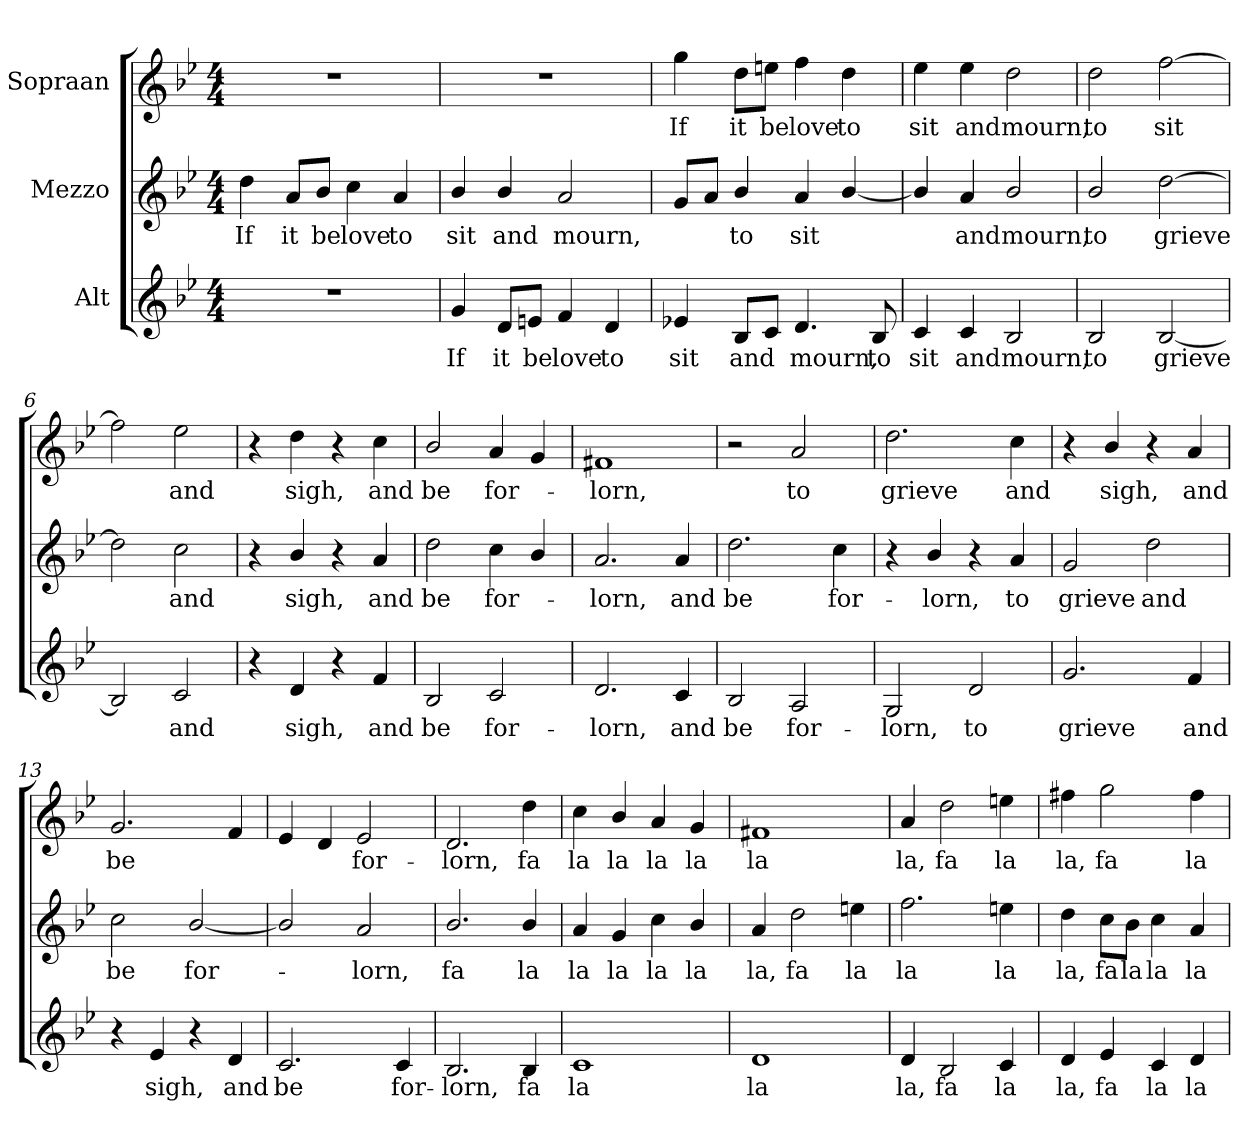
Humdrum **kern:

**kern	**text	**kern	**text	**kern	**text
*part3	*part3	*part2	*part2	*part1	*part1
*staff3	*staff3	*staff2	*staff2	*staff1	*staff1
*I"Alt	*	*I"Mezzo	*	*I"Sopraan	*
*clefG2	*	*clefG2	*	*clefG2	*
*k[b-e-]	*	*k[b-e-]	*	*k[b-e-]	*
*B-:	*	*B-:	*	*B-:	*
*M4/4	*	*M4/4	*	*M4/4	*
=1	=1	=1	=1	=1	=1
!	!	!	!LO:LY:b	!	!
1r	.	4dd\	If	1r	.
!	!	!	!LO:LY:b	!	!
.	.	8a/L	it	.	.
!	!	!	!LO:LY:b	!	!
.	.	8b-/J	be	.	.
!	!	!	!LO:LY:b	!	!
.	.	4cc\	love	.	.
!	!	!	!LO:LY:b	!	!
.	.	4a/	to	.	.
=2	=2	=2	=2	=2	=2
!	!LO:LY:b	!	!LO:LY:b	!	!
4g/	If	4b-/	sit	1r	.
!	!LO:LY:b	!	!LO:LY:b	!	!
8d/L	it	4b-/	and	.	.
!	!LO:LY:b	!	!	!	!
8en/J	be	.	.	.	.
!	!LO:LY:b	!	!LO:LY:b	!	!
4f/	love	2a/	mourn,	.	.
!	!LO:LY:b	!	!	!	!
4d/	to	.	.	.	.
=3	=3	=3	=3	=3	=3
!	!LO:LY:b	!	!	!	!LO:LY:b
4e-X/	sit	8g/L	.	4gg\	If
.	.	8a/J	.	.	.
!	!LO:LY:b	!	!LO:LY:b	!	!LO:LY:b
8B-/L	and	4b-/	to	8dd\L	it
!	!	!	!	!	!LO:LY:b
8c/J	.	.	.	8een\J	be
!	!LO:LY:b	!	!LO:LY:b	!	!LO:LY:b
4.d/	mourn,	4a/	sit	4ff\	love
!	!	!	!	!	!LO:LY:b
.	.	[4b-/	.	4dd\	to
!	!LO:LY:b	!	!	!	!
8B-/	to	.	.	.	.
=4	=4	=4	=4	=4	=4
!	!LO:LY:b	!	!	!	!LO:LY:b
4c/	sit	4b-/]	.	4ee-\	sit
!	!LO:LY:b	!	!LO:LY:b	!	!LO:LY:b
4c/	and	4a/	and	4ee-\	and
!	!LO:LY:b	!	!LO:LY:b	!	!LO:LY:b
2B-/	mourn,	2b-/	mourn,	2dd\	mourn,
!!LO:LB:g=z
=5	=5	=5	=5	=5	=5
!	!LO:LY:b	!	!LO:LY:b	!	!LO:LY:b
2B-/	to	2b-/	to	2dd\	to
!	!LO:LY:b	!	!LO:LY:b	!	!LO:LY:b
[2B-/	grieve	[2dd\	grieve	[2ff\	sit
=6	=6	=6	=6	=6	=6
2B-/]	.	2dd\]	.	2ff\]	.
!	!LO:LY:b	!	!LO:LY:b	!	!LO:LY:b
2c/	and	2cc\	and	2ee-\	and
=7	=7	=7	=7	=7	=7
4r	.	4r	.	4r	.
!	!LO:LY:b	!	!LO:LY:b	!	!LO:LY:b
4d/	sigh,	4b-/	sigh,	4dd\	sigh,
4r	.	4r	.	4r	.
!	!LO:LY:b	!	!LO:LY:b	!	!LO:LY:b
4f/	and	4a/	and	4cc\	and
=8	=8	=8	=8	=8	=8
!	!LO:LY:b	!	!LO:LY:b	!	!LO:LY:b
2B-/	be	2dd\	be	2b-/	be
!	!LO:LY:b	!	!LO:LY:b	!	!LO:LY:b
2c/	for-	4cc\	for-	4a/	for-
.	.	4b-/	.	4g/	.
=9	=9	=9	=9	=9	=9
!	!LO:LY:b	!	!LO:LY:b	!	!LO:LY:b
2.d/	-lorn,	2.a/	-lorn,	1f#X	-lorn,
!	!LO:LY:b	!	!LO:LY:b	!	!
4c/	and	4a/	and	.	.
=10	=10	=10	=10	=10	=10
!	!LO:LY:b	!	!LO:LY:b	!	!
2B-/	be	2.dd\	be	2r	.
!	!LO:LY:b	!	!	!	!LO:LY:b
2A/	for-	.	.	2a/	to
!	!	!	!LO:LY:b	!	!
.	.	4cc\	for-	.	.
!!LO:LB:g=z
=11	=11	=11	=11	=11	=11
!	!LO:LY:b	!	!	!	!LO:LY:b
2G/	-lorn,	4r	.	2.dd\	grieve
!	!	!	!LO:LY:b	!	!
.	.	4b-/	-lorn,	.	.
!	!LO:LY:b	!	!	!	!
2d/	to	4r	.	.	.
!	!	!	!LO:LY:b	!	!LO:LY:b
.	.	4a/	to	4cc\	and
=12	=12	=12	=12	=12	=12
!	!LO:LY:b	!	!LO:LY:b	!	!
2.g/	grieve	2g/	grieve	4r	.
!	!	!	!	!	!LO:LY:b
.	.	.	.	4b-/	sigh,
!	!	!	!LO:LY:b	!	!
.	.	2dd\	and	4r	.
!	!LO:LY:b	!	!	!	!LO:LY:b
4f/	and	.	.	4a/	and
=13	=13	=13	=13	=13	=13
!	!	!	!LO:LY:b	!	!LO:LY:b
4r	.	2cc\	be	2.g/	be
!	!LO:LY:b	!	!	!	!
4e-/	sigh,	.	.	.	.
!	!	!	!LO:LY:b	!	!
4r	.	[2b-/	for-	.	.
!	!LO:LY:b	!	!	!	!
4d/	and	.	.	4f/	.
=14	=14	=14	=14	=14	=14
!	!LO:LY:b	!	!	!	!
2.c/	be	2b-/]	.	4e-/	.
.	.	.	.	4d/	.
!	!	!	!LO:LY:b	!	!LO:LY:b
.	.	2a/	-lorn,	2e-/	for-
!	!LO:LY:b	!	!	!	!
4c/	for-	.	.	.	.
=15	=15	=15	=15	=15	=15
!	!LO:LY:b	!	!LO:LY:b	!	!LO:LY:b
2.B-/	-lorn,	2.b-/	fa	2.d/	-lorn,
!	!LO:LY:b	!	!LO:LY:b	!	!LO:LY:b
4B-/	fa	4b-/	la	4dd\	fa
!!LO:LB:g=z
=16	=16	=16	=16	=16	=16
!	!LO:LY:b	!	!LO:LY:b	!	!LO:LY:b
1c	la	4a/	la	4cc\	la
!	!	!	!LO:LY:b	!	!LO:LY:b
.	.	4g/	la	4b-/	la
!	!	!	!LO:LY:b	!	!LO:LY:b
.	.	4cc\	la	4a/	la
!	!	!	!LO:LY:b	!	!LO:LY:b
.	.	4b-/	la	4g/	la
=17	=17	=17	=17	=17	=17
!	!LO:LY:b	!	!LO:LY:b	!	!LO:LY:b
1d	la	4a/	la,	1f#X	la
!	!	!	!LO:LY:b	!	!
.	.	2dd\	fa	.	.
!	!	!	!LO:LY:b	!	!
.	.	4een\	la	.	.
=18	=18	=18	=18	=18	=18
!	!LO:LY:b	!	!LO:LY:b	!	!LO:LY:b
4d/	la,	2.ff\	la	4a/	la,
!	!LO:LY:b	!	!	!	!LO:LY:b
2B-/	fa	.	.	2dd\	fa
!	!LO:LY:b	!	!LO:LY:b	!	!LO:LY:b
4c/	la	4een\	la	4een\	la
=19	=19	=19	=19	=19	=19
!	!LO:LY:b	!	!LO:LY:b	!	!LO:LY:b
4d/	la,	4dd\	la,	4ff#X\	la,
!	!LO:LY:b	!	!LO:LY:b	!	!LO:LY:b
4e-/	fa	8cc\L	fa	2gg\	fa
!	!	!	!LO:LY:b	!	!
.	.	8b-\J	la	.	.
!	!LO:LY:b	!	!LO:LY:b	!	!
4c/	la	4cc\	la	.	.
!	!LO:LY:b	!	!LO:LY:b	!	!LO:LY:b
4d/	la	4a/	la	4ff#\	la
=	=	=	=	=	=
*-	*-	*-	*-	*-	*-
